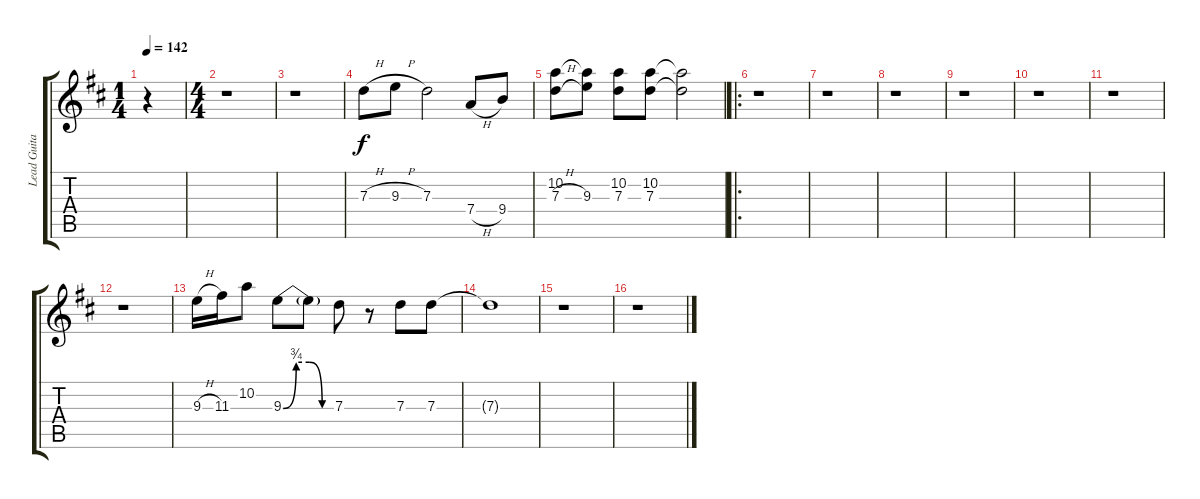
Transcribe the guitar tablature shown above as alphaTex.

\track ("Lead Guitar 2" "Lead Guita") {instrument electricguitarjazz}
\staff {score tabs}
\tuning (E4 B3 G3 D3 A2 E2) {hide}
\ts (1 4)
\tempo 142
\clef g2
\ks d
r.4{dy f instrument electricguitarjazz} |
\ts (4 4)
r.1 |
r.1 |
7.3{h}.8 9.3{h}.8 7.3.2 7.4{h}.8 9.4.8 |
(10.2 7.3{h}).8 (10.2{t} 9.3).8 (10.2 7.3).8 (10.2 7.3).8 (10.2{t} 7.3{t}).2 |
\ro
r.1 |
r.1 |
r.1 |
r.1 |
r.1 |
r.1 |
r.1 |
9.3{h}.16 11.3.16 10.2.8 9.3{be (custom 0 0 15 3 30 3 45 0 60 0)}.8 9.3{t}.8 7.3.8 r.8 7.3.8 7.3.8 |
7.3{t}.1 |
r.1 |
r.1
